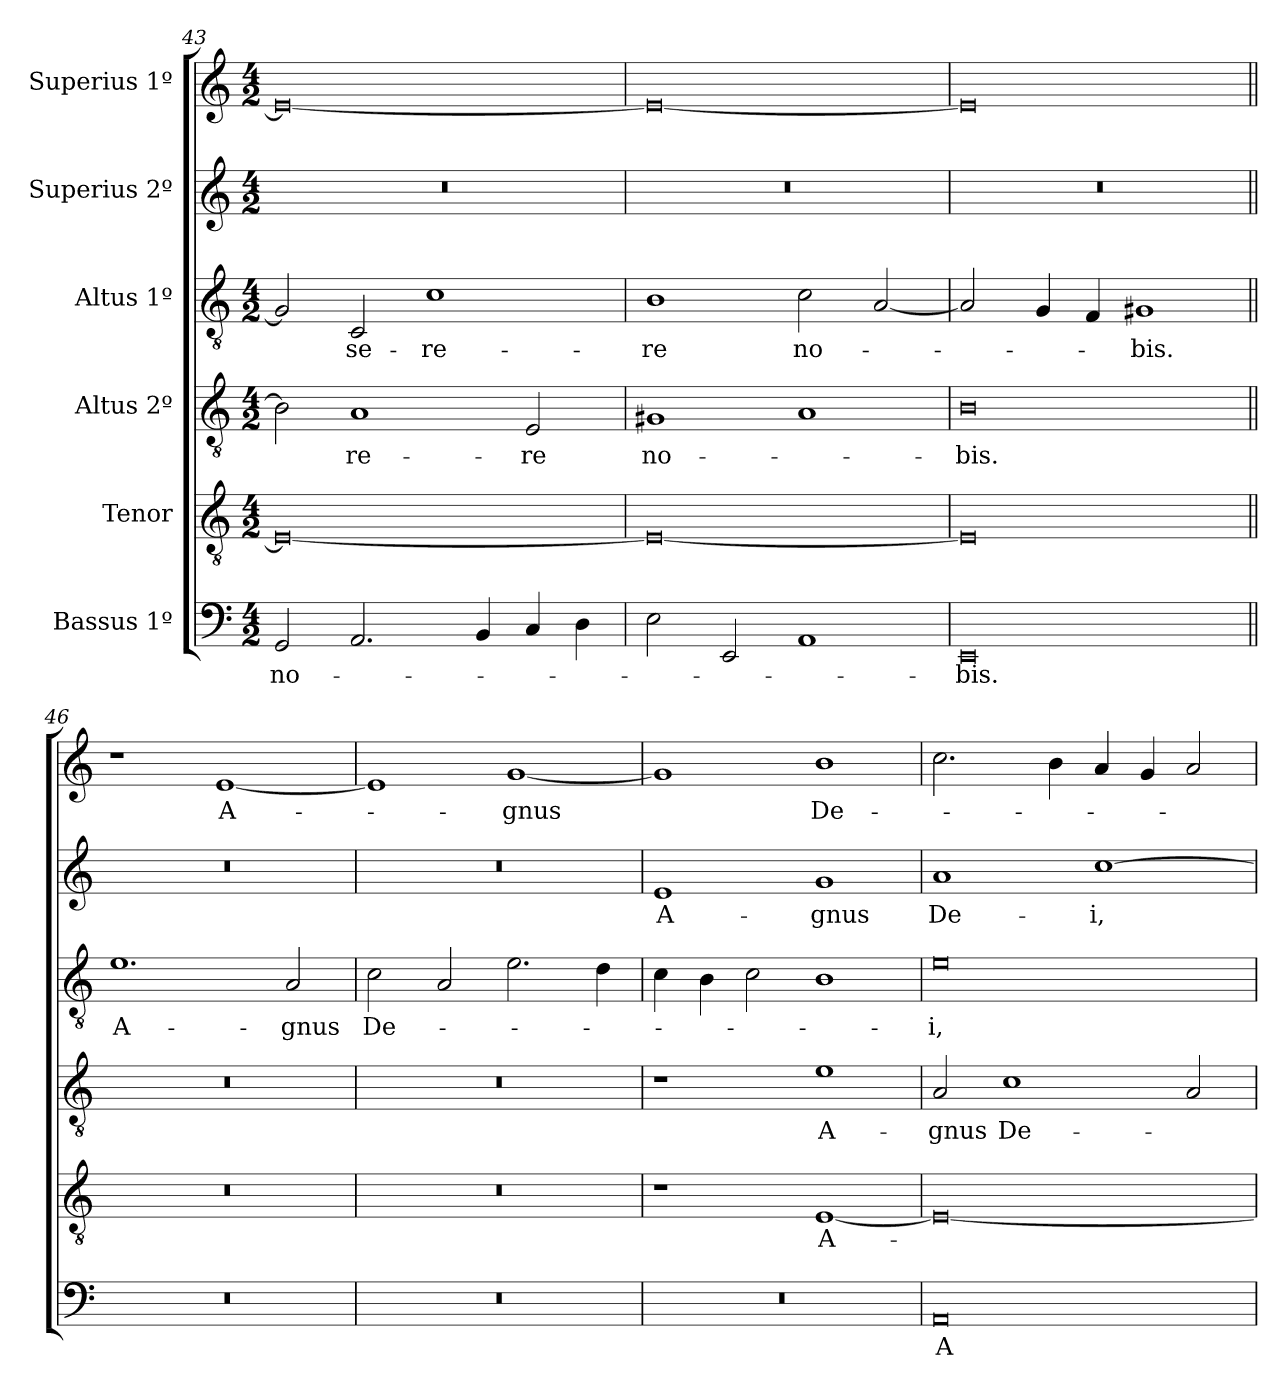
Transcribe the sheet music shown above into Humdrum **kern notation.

**kern	**text	**kern	**text	**kern	**text	**kern	**text	**kern	**text	**kern	**text
*part6	*part6	*part5	*part5	*part4	*part4	*part3	*part3	*part2	*part2	*part1	*part1
*staff6	*staff6	*staff5	*staff5	*staff4	*staff4	*staff3	*staff3	*staff2	*staff2	*staff1	*staff1
*I"Bassus 1º	*	*I"Tenor	*	*I"Altus 2º	*	*I"Altus 1º	*	*I"Superius 2º	*	*I"Superius 1º	*
*clefF4	*	*clefGv2	*	*clefGv2	*	*clefGv2	*	*clefG2	*	*clefG2	*
*k[]	*	*k[]	*	*k[]	*	*k[]	*	*k[]	*	*k[]	*
*M4/2	*	*M4/2	*	*M4/2	*	*M4/2	*	*M4/2	*	*M4/2	*
=43	=43	=43	=43	=43	=43	=43	=43	=43	=43	=43	=43
2GG/	no-	0E/_	.	2B\]	.	2G/]	.	0r	.	0e/_	.
2.AA/	.	.	.	1A/	-re-	2C/	-se-	.	.	.	.
.	.	.	.	.	.	1c\	-re-	.	.	.	.
4BB/	.	.	.	.	.	.	.	.	.	.	.
4C/	.	.	.	2E/	-re	.	.	.	.	.	.
4D\	.	.	.	.	.	.	.	.	.	.	.
=44	=44	=44	=44	=44	=44	=44	=44	=44	=44	=44	=44
2E\	.	0E/_	.	1G#X/	no-	1B\	-re	0r	.	0e/_	.
2EE/	.	.	.	.	.	.	.	.	.	.	.
1AA/	.	.	.	1A/	.	2c\	no-	.	.	.	.
.	.	.	.	.	.	[2A/	.	.	.	.	.
=45	=45	=45	=45	=45	=45	=45	=45	=45	=45	=45	=45
0EE/	-bis.	0E/]	.	0B\	-bis.	2A/]	.	0r	.	0e/]	.
.	.	.	.	.	.	4G/	.	.	.	.	.
.	.	.	.	.	.	4F/	.	.	.	.	.
.	.	.	.	.	.	1G#X/	-bis.	.	.	.	.
=46||	=46||	=46||	=46||	=46||	=46||	=46||	=46||	=46||	=46||	=46||	=46||
0r	.	0r	.	0r	.	1.e\	A-	0r	.	1r	.
.	.	.	.	.	.	.	.	.	.	[1e/	A-
.	.	.	.	.	.	2A/	-gnus	.	.	.	.
=47	=47	=47	=47	=47	=47	=47	=47	=47	=47	=47	=47
0r	.	0r	.	0r	.	2c\	De-	0r	.	1e/]	.
.	.	.	.	.	.	2A/	.	.	.	.	.
.	.	.	.	.	.	2.e\	.	.	.	[1g/	-gnus
.	.	.	.	.	.	4d\	.	.	.	.	.
=48	=48	=48	=48	=48	=48	=48	=48	=48	=48	=48	=48
0r	.	1r	.	1r	.	4c\	.	1e/	A-	1g/]	.
.	.	.	.	.	.	4B\	.	.	.	.	.
.	.	.	.	.	.	2c\	.	.	.	.	.
.	.	[1E/	A-	1e\	A-	1B\	.	1g/	-gnus	1b\	De-
=49	=49	=49	=49	=49	=49	=49	=49	=49	=49	=49	=49
0AA/	A-	0E/_	.	2A/	-gnus	0e\	-i,	1a/	De-	2.cc\	.
.	.	.	.	1c\	De-	.	.	.	.	.	.
.	.	.	.	.	.	.	.	.	.	4b\	.
.	.	.	.	.	.	.	.	[1cc\	-i,	4a/	.
.	.	.	.	.	.	.	.	.	.	4g/	.
.	.	.	.	2A/	.	.	.	.	.	2a/	.
=	=	=	=	=	=	=	=	=	=	=	=
*-	*-	*-	*-	*-	*-	*-	*-	*-	*-	*-	*-
